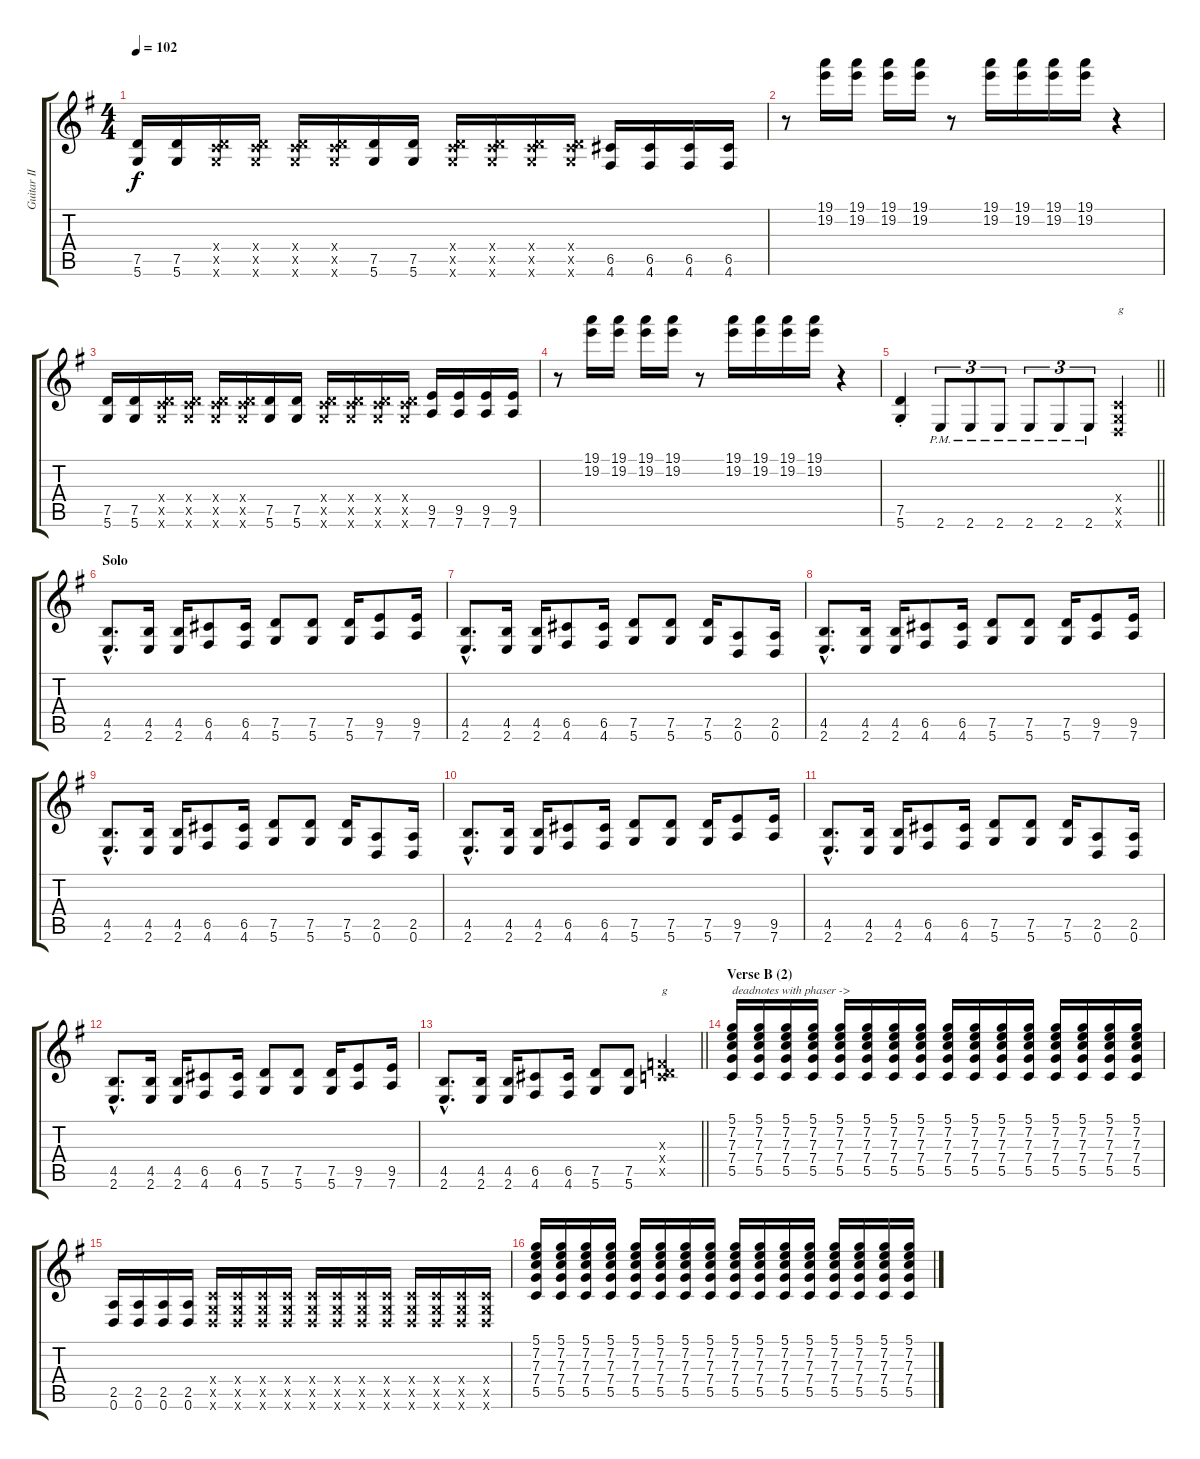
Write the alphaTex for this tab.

\track ("Guitar II" "Guitar II") {instrument distortionguitar}
\staff {score tabs}
\tuning (D4 A3 F3 C3 G2 D2) {hide}
\ts (4 4)
\tempo 102
\clef g2
\ks eminor
(7.5 5.6).16{dy f} (7.5 5.6).16 (0.4{x} 7.5{x} 5.6{x}).16 (0.4{x} 7.5{x} 5.6{x}).16 (0.4{x} 7.5{x} 5.6{x}).16 (0.4{x} 7.5{x} 5.6{x}).16 (7.5 5.6).16 (7.5 5.6).16 (0.4{x} 7.5{x} 5.6{x}).16 (0.4{x} 7.5{x} 5.6{x}).16 (0.4{x} 7.5{x} 5.6{x}).16 (0.4{x} 7.5{x} 5.6{x}).16 (6.5 4.6).16 (6.5 4.6).16 (6.5 4.6).16 (6.5 4.6).16 |
r.8 (19.1 19.2).16 (19.1 19.2).16 (19.1 19.2).16 (19.1 19.2).16 r.8 (19.1 19.2).16 (19.1 19.2).16 (19.1 19.2).16 (19.1 19.2).16 r.4 |
(7.5 5.6).16 (7.5 5.6).16 (0.4{x} 7.5{x} 5.6{x}).16 (0.4{x} 7.5{x} 5.6{x}).16 (0.4{x} 7.5{x} 5.6{x}).16 (0.4{x} 7.5{x} 5.6{x}).16 (7.5 5.6).16 (7.5 5.6).16 (0.4{x} 7.5{x} 5.6{x}).16 (0.4{x} 7.5{x} 5.6{x}).16 (0.4{x} 7.5{x} 5.6{x}).16 (0.4{x} 7.5{x} 5.6{x}).16 (9.5 7.6).16 (9.5 7.6).16 (9.5 7.6).16 (9.5 7.6).16 |
r.8 (19.1 19.2).16 (19.1 19.2).16 (19.1 19.2).16 (19.1 19.2).16 r.8 (19.1 19.2).16 (19.1 19.2).16 (19.1 19.2).16 (19.1 19.2).16 r.4 |
\barLineRight lightlight
(7.5{st} 5.6{st}).4 2.6{pm}.8{tu (3 2)} 2.6{pm}.8{tu (3 2)} 2.6{pm}.8{tu (3 2)} 2.6{pm}.8{tu (3 2)} 2.6{pm}.8{tu (3 2)} 2.6{pm}.8{tu (3 2)} (0.4{x} 0.5{x} 0.6{x}).4{txt "g"} |
\section ("" "Solo")
(4.5{hac} 2.6{hac}).8{d} (4.5 2.6).16 (4.5 2.6).16 (6.5 4.6).8 (6.5 4.6).16 (7.5 5.6).8 (7.5 5.6).8 (7.5 5.6).16 (9.5 7.6).8 (9.5 7.6).16 |
(4.5{hac} 2.6{hac}).8{d} (4.5 2.6).16 (4.5 2.6).16 (6.5 4.6).8 (6.5 4.6).16 (7.5 5.6).8 (7.5 5.6).8 (7.5 5.6).16 (2.5 0.6).8 (2.5 0.6).16 |
(4.5{hac} 2.6{hac}).8{d} (4.5 2.6).16 (4.5 2.6).16 (6.5 4.6).8 (6.5 4.6).16 (7.5 5.6).8 (7.5 5.6).8 (7.5 5.6).16 (9.5 7.6).8 (9.5 7.6).16 |
(4.5{hac} 2.6{hac}).8{d} (4.5 2.6).16 (4.5 2.6).16 (6.5 4.6).8 (6.5 4.6).16 (7.5 5.6).8 (7.5 5.6).8 (7.5 5.6).16 (2.5 0.6).8 (2.5 0.6).16 |
(4.5{hac} 2.6{hac}).8{d} (4.5 2.6).16 (4.5 2.6).16 (6.5 4.6).8 (6.5 4.6).16 (7.5 5.6).8 (7.5 5.6).8 (7.5 5.6).16 (9.5 7.6).8 (9.5 7.6).16 |
(4.5{hac} 2.6{hac}).8{d} (4.5 2.6).16 (4.5 2.6).16 (6.5 4.6).8 (6.5 4.6).16 (7.5 5.6).8 (7.5 5.6).8 (7.5 5.6).16 (2.5 0.6).8 (2.5 0.6).16 |
(4.5{hac} 2.6{hac}).8{d} (4.5 2.6).16 (4.5 2.6).16 (6.5 4.6).8 (6.5 4.6).16 (7.5 5.6).8 (7.5 5.6).8 (7.5 5.6).16 (9.5 7.6).8 (9.5 7.6).16 |
\barLineRight lightlight
(4.5{hac} 2.6{hac}).8{d} (4.5 2.6).16 (4.5 2.6).16 (6.5 4.6).8 (6.5 4.6).16 (7.5 5.6).8 (7.5 5.6).8 (0.3{x} 0.4{x} 7.5{x}).4{txt "g"} |
\section ("" "Verse B (2)")
(5.1 7.2 7.3 7.4 5.5).16{txt "deadnotes with phaser ->"} (5.1 7.2 7.3 7.4 5.5).16 (5.1 7.2 7.3 7.4 5.5).16 (5.1 7.2 7.3 7.4 5.5).16 (5.1 7.2 7.3 7.4 5.5).16 (5.1 7.2 7.3 7.4 5.5).16 (5.1 7.2 7.3 7.4 5.5).16 (5.1 7.2 7.3 7.4 5.5).16 (5.1 7.2 7.3 7.4 5.5).16 (5.1 7.2 7.3 7.4 5.5).16 (5.1 7.2 7.3 7.4 5.5).16 (5.1 7.2 7.3 7.4 5.5).16 (5.1 7.2 7.3 7.4 5.5).16 (5.1 7.2 7.3 7.4 5.5).16 (5.1 7.2 7.3 7.4 5.5).16 (5.1 7.2 7.3 7.4 5.5).16 |
(2.5 0.6).16 (2.5 0.6).16 (2.5 0.6).16 (2.5 0.6).16 (0.4{x} 0.5{x} 0.6{x}).16 (0.4{x} 0.5{x} 0.6{x}).16 (0.4{x} 0.5{x} 0.6{x}).16 (0.4{x} 0.5{x} 0.6{x}).16 (0.4{x} 0.5{x} 0.6{x}).16 (0.4{x} 0.5{x} 0.6{x}).16 (0.4{x} 0.5{x} 0.6{x}).16 (0.4{x} 0.5{x} 0.6{x}).16 (0.4{x} 0.5{x} 0.6{x}).16 (0.4{x} 0.5{x} 0.6{x}).16 (0.4{x} 0.5{x} 0.6{x}).16 (0.4{x} 0.5{x} 0.6{x}).16 |
(5.1 7.2 7.3 7.4 5.5).16 (5.1 7.2 7.3 7.4 5.5).16 (5.1 7.2 7.3 7.4 5.5).16 (5.1 7.2 7.3 7.4 5.5).16 (5.1 7.2 7.3 7.4 5.5).16 (5.1 7.2 7.3 7.4 5.5).16 (5.1 7.2 7.3 7.4 5.5).16 (5.1 7.2 7.3 7.4 5.5).16 (5.1 7.2 7.3 7.4 5.5).16 (5.1 7.2 7.3 7.4 5.5).16 (5.1 7.2 7.3 7.4 5.5).16 (5.1 7.2 7.3 7.4 5.5).16 (5.1 7.2 7.3 7.4 5.5).16 (5.1 7.2 7.3 7.4 5.5).16 (5.1 7.2 7.3 7.4 5.5).16 (5.1 7.2 7.3 7.4 5.5).16
